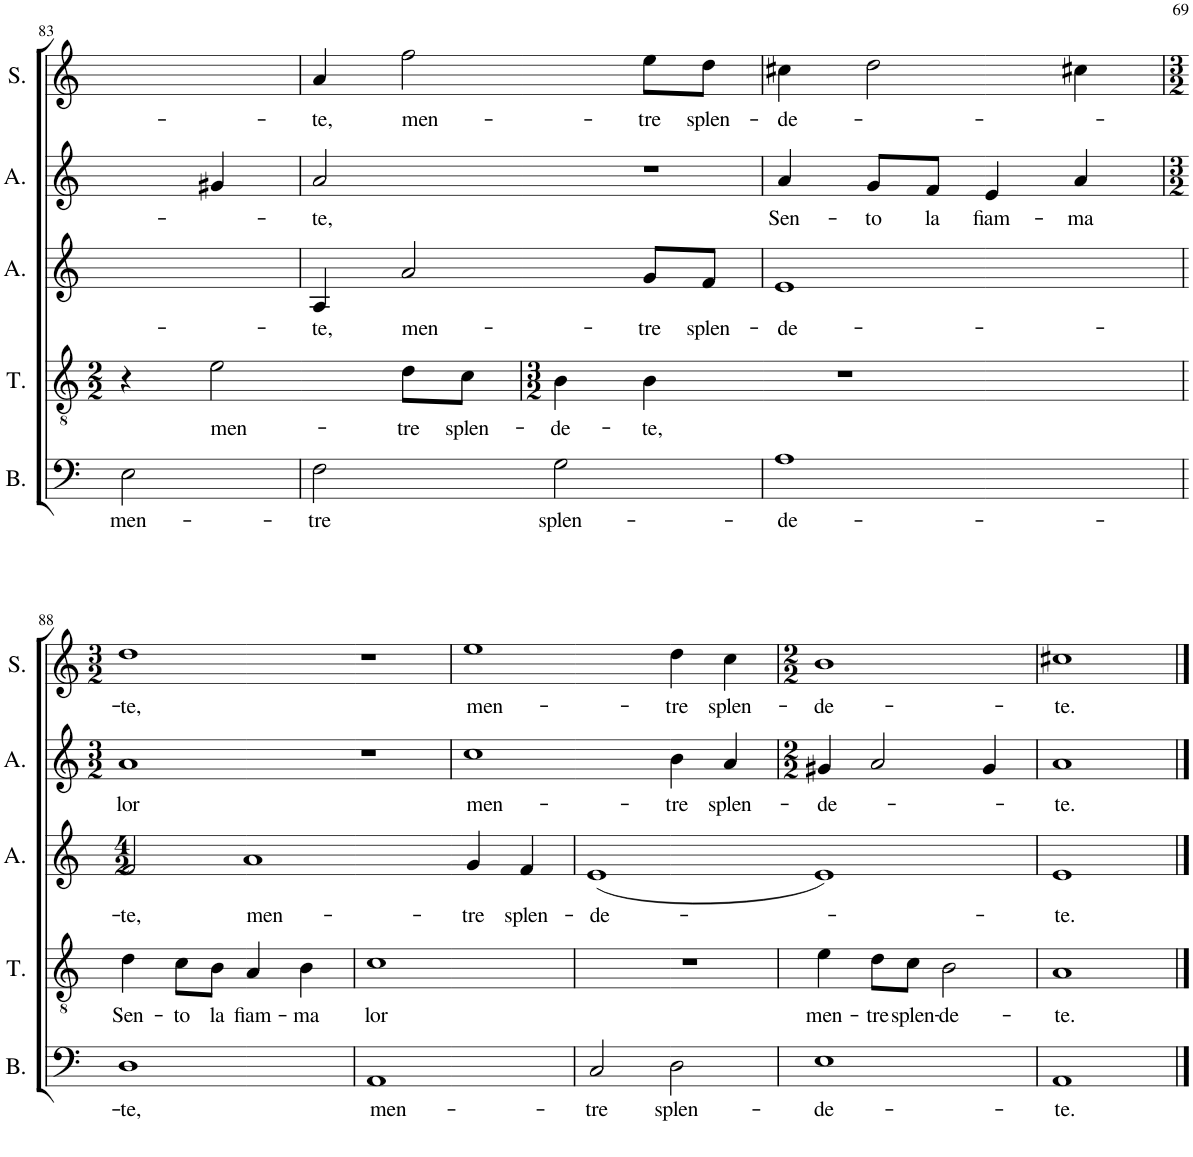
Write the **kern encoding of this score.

**kern	**text	**kern	**text	**kern	**text	**kern	**text	**kern	**text
*part5	*part5	*part4	*part4	*part3	*part3	*part2	*part2	*part1	*part1
*staff5	*staff5	*staff4	*staff4	*staff3	*staff3	*staff2	*staff2	*staff1	*staff1
*I"Bass	*	*I"Tenor	*	*I"Alto	*	*I"Alto	*	*I"Soprano	*
*I'B.	*	*I'T.	*	*I'A.	*	*I'A.	*	*I'S.	*
!!LO:PB:g=z
*clefF4	*	*clefGv2	*	*clefG2	*	*clefG2	*	*clefG2	*
*k[]	*	*k[]	*	*k[]	*	*k[]	*	*k[]	*
*M2/2	*	*M2/2	*	*M2/2	*	*M2/2	*	*M2/2	*
=83	=83	=83	=83	=83	=83	=83	=83	=83	=83
!	!LO:LY:b	!	!	!	!	!	!	!	!
2E\	men-	4r	.	2e/]	.	4a/]	.	2b\]	.
!	!	!	!LO:LY:b	!	!	!	!	!	!
.	.	[4e\	men-	.	.	4g#X/	.	.	.
=84	=84	=84	=84	=84	=84	=84	=84	=84	=84
!	!LO:LY:b	!	!	!	!LO:LY:b	!	!LO:LY:b	!	!LO:LY:b
2F\	-tre	4e\]	.	4A/	-te,	2a/	-te,	4a/	-te,
!	!	!	!LO:LY:b	!	!LO:LY:b	!	!	!	!LO:LY:b
.	.	8d\L	-tre	[4a/	men-	.	.	[4ff\	men-
!	!	!	!LO:LY:b	!	!	!	!	!	!
.	.	8c\J	splen-	.	.	.	.	.	.
=85-	=85-	=85-	=85-	=85-	=85-	=85-	=85-	=85-	=85-
*M3/2	*	*M3/2	*	*M3/2	*	*M3/2	*	*M3/2	*
!	!LO:LY:b	!	!LO:LY:b	!	!	!	!	!	!
2G\	splen-	4B\	-de-	4a/]	.	1.r	.	4ff\]	.
!	!	!	!LO:LY:b	!	!LO:LY:b	!	!	!	!LO:LY:b
.	.	4B\	-te,	8g/L	-tre	.	.	8ee\L	-tre
!	!	!	!	!	!LO:LY:b	!	!	!	!LO:LY:b
.	.	.	.	8f/J	splen-	.	.	8dd\J	splen-
1ryy	.	1ryy	.	1ryy	.	.	.	1ryy	.
=86	=86	=86	=86	=86	=86	=86	=86	=86	=86
!	!LO:LY:b	!	!	!	!LO:LY:b	!	!LO:LY:b	!	!LO:LY:b
[2A	-de-	1.r	.	[2e	-de-	4a/	Sen-	4cc#X\	-de-
!	!	!	!	!	!	!	!LO:LY:b	!	!
.	.	.	.	.	.	8g/L	-to	[4dd\	.
!	!	!	!	!	!	!	!LO:LY:b	!	!
.	.	.	.	.	.	8f/J	la	.	.
1ryy	.	.	.	1ryy	.	1ryy	.	1ryy	.
=87-	=87-	=87-	=87-	=87-	=87-	=87-	=87-	=87-	=87-
!	!	!	!	!	!	!	!LO:LY:b	!	!
2A\]	.	1.ryy	.	2e/]	.	4e/	fiam-	4dd\]	.
!	!	!	!	!	!	!	!LO:LY:b	!	!
.	.	.	.	.	.	4a/	-ma	4cc#X\	.
1ryy	.	.	.	1ryy	.	1ryy	.	1ryy	.
!!LO:LB:g=z
=88	=88	=88	=88	=88	=88	=88	=88	=88	=88
*M3/2	*	*M3/2	*	*M3/2	*	*M3/2	*	*M3/2	*
!	!LO:LY:b	!	!LO:LY:b	!	!LO:LY:b	!	!LO:LY:b	!	!LO:LY:b
[2D	-te,	4d\	Sen-	2f/	-te,	[2a	lor	[2dd	-te,
!	!	!	!LO:LY:b	!	!	!	!	!	!
.	.	8c\L	-to	.	.	.	.	.	.
!	!	!	!LO:LY:b	!	!	!	!	!	!
.	.	8B\J	la	.	.	.	.	.	.
=89-	=89-	=89-	=89-	=89-	=89-	=89-	=89-	=89-	=89-
*M4/2	*	*M4/2	*	*M4/2	*	*M4/2	*	*M4/2	*
!	!	!	!LO:LY:b	!	!LO:LY:b	!	!	!	!
2D\]	.	4A/	fiam-	[2a	men-	2a/]	.	2dd\]	.
!	!	!	!LO:LY:b	!	!	!	!	!	!
.	.	4B\	-ma	.	.	.	.	.	.
=90-	=90-	=90-	=90-	=90-	=90-	=90-	=90-	=90-	=90-
!	!LO:LY:b	!	!LO:LY:b	!	!	!	!	!	!
[2AA	men-	[2c	lor	2a/]	.	0r	.	0r	.
1.ryy	.	1.ryy	.	1.ryy	.	.	.	.	.
=91	=91	=91	=91	=91	=91	=91	=91	=91	=91
!	!	!	!	!	!LO:LY:b	!	!LO:LY:b	!	!LO:LY:b
2AA/]	.	2c\]	.	4g/	-tre	[2cc	men-	[2ee	men-
!	!	!	!	!	!LO:LY:b	!	!	!	!
.	.	.	.	4f/	splen-	.	.	.	.
=92-	=92-	=92-	=92-	=92-	=92-	=92-	=92-	=92-	=92-
!	!LO:LY:b	!	!	!	!LO:LY:b	!	!	!	!
2C/	-tre	0ryy	.	([2e	-de-	2cc\]	.	2ee\]	.
1.ryy	.	.	.	1.ryy	.	1.ryy	.	1.ryy	.
=93-	=93-	=93-	=93-	=93-	=93-	=93-	=93-	=93-	=93-
!	!LO:LY:b	!	!	!	!	!	!LO:LY:b	!	!LO:LY:b
2D\	splen-	0r	.	2e/]	.	4b\	-tre	4dd\	-tre
!	!	!	!	!	!	!	!LO:LY:b	!	!LO:LY:b
.	.	.	.	.	.	4a/	splen-	4cc\	splen-
1.ryy	.	.	.	1.ryy	.	1.ryy	.	1.ryy	.
=94	=94	=94	=94	=94	=94	=94	=94	=94	=94
*M2/2	*	*M2/2	*	*M2/2	*	*M2/2	*	*M2/2	*
!	!LO:LY:b	!	!LO:LY:b	!	!	!	!LO:LY:b	!	!LO:LY:b
1E	-de-	4e\	men-	1e)	.	4g#X/	-de-	1b	-de-
!	!	!	!LO:LY:b	!	!	!	!	!	!
.	.	8d\L	-tre	.	.	2a/	.	.	.
!	!	!	!LO:LY:b	!	!	!	!	!	!
.	.	8c\J	splen-	.	.	.	.	.	.
!	!	!	!LO:LY:b	!	!	!	!	!	!
.	.	2B\	-de-	.	.	.	.	.	.
.	.	.	.	.	.	4g#/	.	.	.
=95	=95	=95	=95	=95	=95	=95	=95	=95	=95
!	!LO:LY:b	!	!LO:LY:b	!	!LO:LY:b	!	!LO:LY:b	!	!LO:LY:b
1AA	-te.	1A	-te.	1e	-te.	1a	-te.	1cc#X	-te.
==	==	==	==	==	==	==	==	==	==
*-	*-	*-	*-	*-	*-	*-	*-	*-	*-
